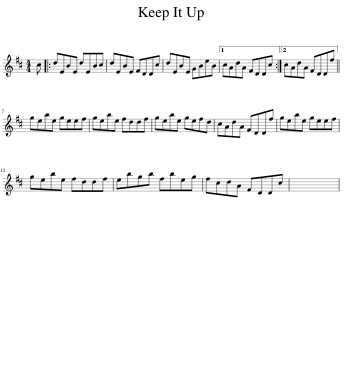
X:1
L:1/8
M:4/4
I:linebreak $
K:D
V:1 treble
V:1
 c |: dEBE dEBc | dEBE FDDc | dEBE GBeB |1 cAdA FDDc :|2 %5
 cAdA FDDf ||$ gebe geef | gebe fddf | gebe gefd | cAdA FDDf | %10
 gebe geef |$ gebe fddf | ebgb fbeg | fcdA FDDc | x8 | %15
